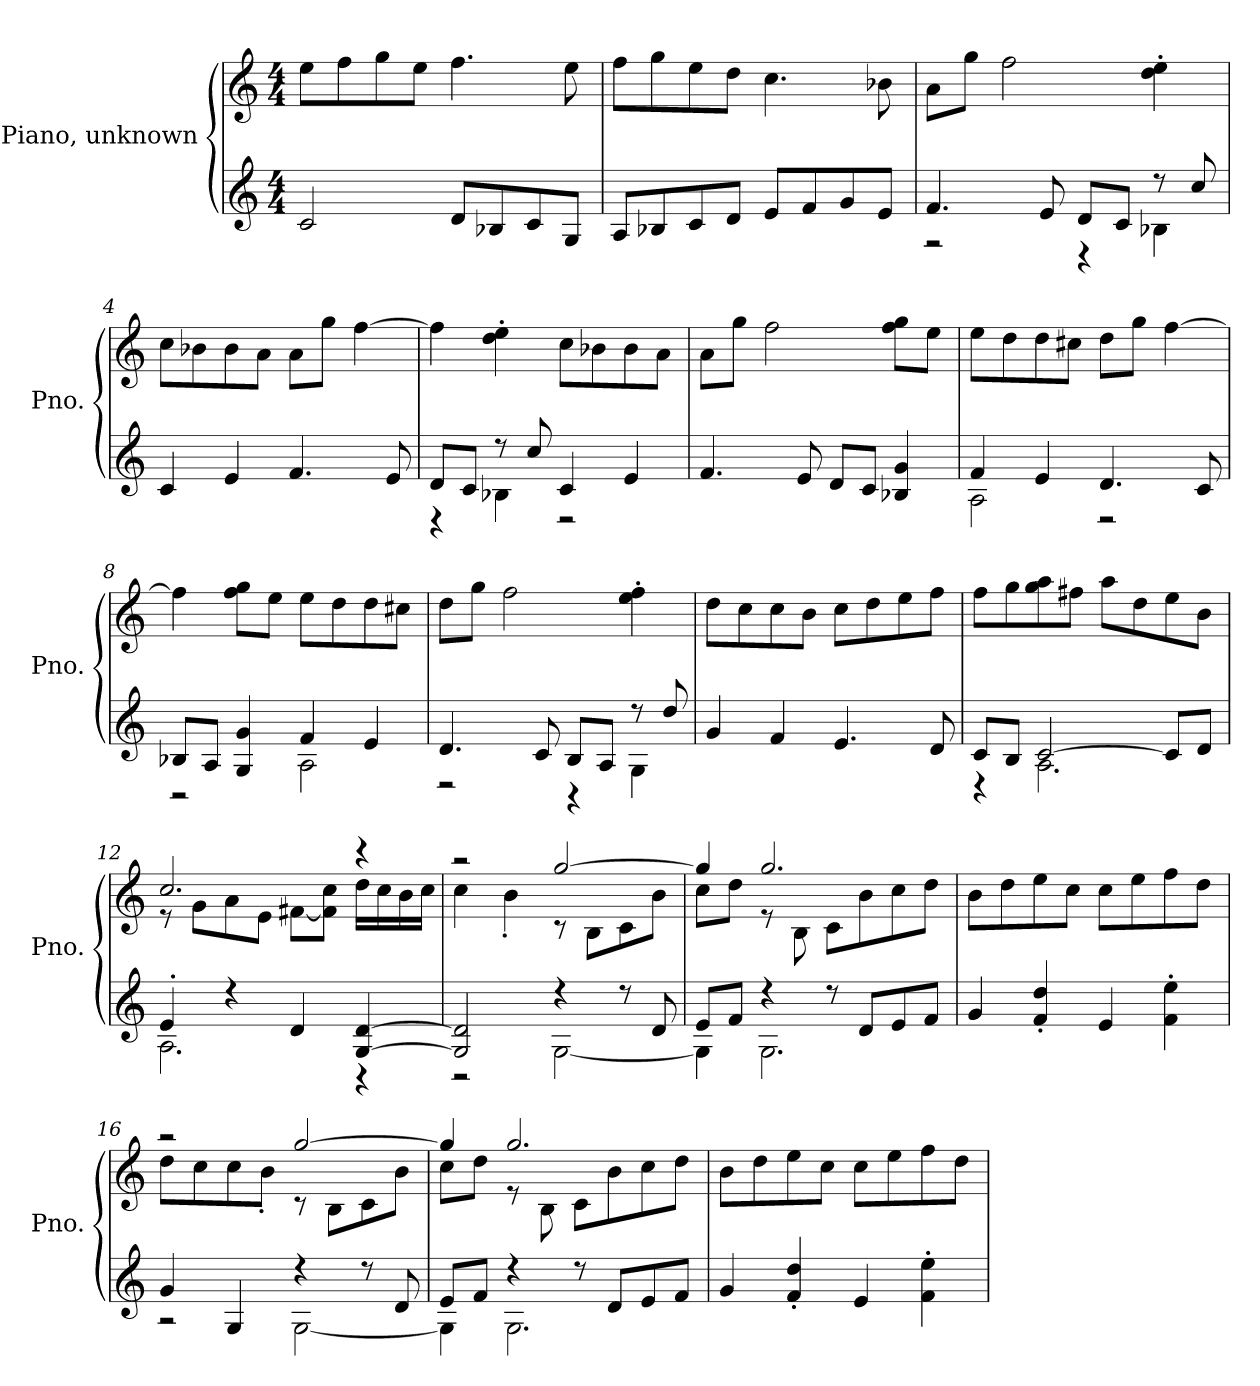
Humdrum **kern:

**kern	**kern
*part1	*part1
*staff2	*staff1
*I"Piano, unknown	*
*I'Pno.	*
*clefG2	*clefG2
*k[]	*k[]
*M4/4	*M4/4
*MM140	*MM140
=1	=1
2c/	8ee\L
.	8ff\
.	8gg\
.	8ee\J
8d/L	4.ff\
8B-X/	.
8c/	.
8G/J	8ee\
=2	=2
8A/L	8ff\L
8B-X/	8gg\
8c/	8ee\
8d/J	8dd\J
8e/L	4.cc\
8f/	.
8g/	.
8e/J	8b-X\
=3	=3
*^	*
4.f/	2r	8a\L
.	.	8gg\J
.	.	2ff\
8e/	.	.
8d/L	4r	.
8c/J	.	.
8r	4B-X\	4dd\' 4ee\'
8cc/	.	.
*v	*v	*
=4	=4
4c/	8cc\L
.	8b-X\
4e/	8b-\
.	8a\J
4.f/	8a\L
.	8gg\J
.	[4ff\
8e/	.
!!LO:LB:g=z
=5	=5
*^	*
8d/L	4r	4ff\]
8c/J	.	.
8r	4B-X\	4dd\' 4ee\'
8cc/	.	.
4c/	2r	8cc\L
.	.	8b-X\
4e/	.	8b-\
.	.	8a\J
*v	*v	*
=6	=6
4.f/	8a\L
.	8gg\J
.	2ff\
8e/	.
8d/L	.
8c/J	.
4B-X/ 4g/	8ff\ 8gg\L
.	8ee\J
=7	=7
*^	*
4f/	2A\	8ee\L
.	.	8dd\
4e/	.	8dd\
.	.	8cc#X\J
4.d/	2r	8dd\L
.	.	8gg\J
.	.	[4ff\
8c/	.	.
=8	=8	=8
8B-X/L	2r	4ff\]
8A/J	.	.
4G/ 4g/	.	8ff\ 8gg\L
.	.	8ee\J
4f/	2A\	8ee\L
.	.	8dd\
4e/	.	8dd\
.	.	8cc#X\J
!!LO:LB:g=z
=9	=9	=9
4.d/	2r	8dd\L
.	.	8gg\J
.	.	2ff\
8c/	.	.
8B/L	4r	.
8A/J	.	.
8r	4G\	4ee\' 4ff\'
8dd/	.	.
*v	*v	*
=10	=10
4g/	8dd\L
.	8cc\
4f/	8cc\
.	8b\J
4.e/	8cc\L
.	8dd\
.	8ee\
8d/	8ff\J
=11	=11
*^	*
8c/L	4r	8ff\L
8B/J	.	8gg\
[2c/	2.A\	8gg\ 8aa\
.	.	8ff#X\J
.	.	8aa\L
.	.	8dd\
8c/L]	.	8ee\
8d/J	.	8b\J
=12	=12	=12
*	*	*^
4e'/	2.A\	2.cc/	8r
.	.	.	8g\L
4r	.	.	8a\
.	.	.	8e\J
4d/	.	.	[8f#X\L
.	.	.	8f#\] 8cc\J
[4G/ [4d/	4r	4r	16dd\LL
.	.	.	16cc\
.	.	.	16b\
.	.	.	16cc\JJ
!!LO:LB:g=z	!!
=13	=13	=13	=13
2G/] 2d/]	2r	2r	4cc\
.	.	.	4b'\
4r	[2G\	[2gg/	8r
.	.	.	8B\L
8r	.	.	8c\
8d/	.	.	8b\J
=14	=14	=14	=14
8e/L	4G\]	4gg/]	8cc\L
8f/J	.	.	8dd\J
4r	2.G\	2.gg/	8r
.	.	.	8B\
8r	.	.	8c\L
8d/L	.	.	8b\
8e/	.	.	8cc\
8f/J	.	.	8dd\J
*v	*v	*	*
*	*v	*v
=15	=15
4g/	8b\L
.	8dd\
4f/' 4dd/'	8ee\
.	8cc\J
4e/	8cc\L
.	8ee\
4f\' 4ee\'	8ff\
.	8dd\J
=16	=16
*^	*^
4g/	2r	2r	8dd\L
.	.	.	8cc\
4G/	.	.	8cc\
.	.	.	8b'\J
4r	[2G\	[2gg/	8r
.	.	.	8B\L
8r	.	.	8c\
8d/	.	.	8b\J
=17	=17	=17	=17
8e/L	4G\]	4gg/]	8cc\L
8f/J	.	.	8dd\J
4r	2.G\	2.gg/	8r
.	.	.	8B\
8r	.	.	8c\L
8d/L	.	.	8b\
8e/	.	.	8cc\
8f/J	.	.	8dd\J
*v	*v	*	*
*	*v	*v
!!LO:LB:g=z
=18	=18
4g/	8b\L
.	8dd\
4f/' 4dd/'	8ee\
.	8cc\J
4e/	8cc\L
.	8ee\
4f\' 4ee\'	8ff\
.	8dd\J
=	=
*-	*-
